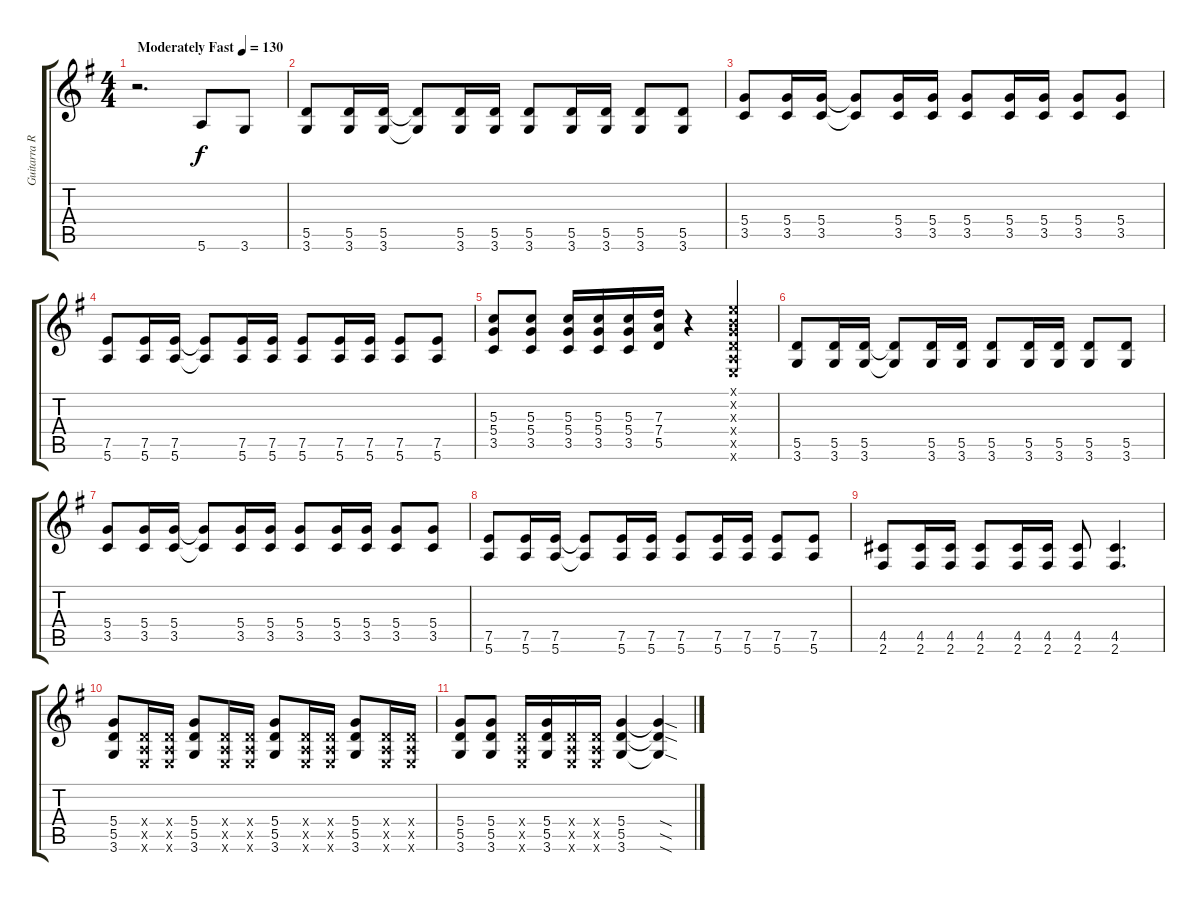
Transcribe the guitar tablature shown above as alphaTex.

\track ("Guitarra Rítmica" "Guitarra R") {instrument acousticguitarsteel}
\staff {score tabs}
\tuning (E4 B3 G3 D3 A2 E2) {hide}
\ts (4 4)
\tempo (130 "Moderately Fast")
\clef g2
\ks g
r.2{d dy f instrument acousticguitarsteel} 5.6.8 3.6.8 |
(5.5 3.6).8 (5.5 3.6).16 (5.5 3.6).16 (5.5{t} 3.6{t}).8 (5.5 3.6).16 (5.5 3.6).16 (5.5 3.6).8 (5.5 3.6).16 (5.5 3.6).16 (5.5 3.6).8 (5.5 3.6).8 |
(5.4 3.5).8 (5.4 3.5).16 (5.4 3.5).16 (5.4{t} 3.5{t}).8 (5.4 3.5).16 (5.4 3.5).16 (5.4 3.5).8 (5.4 3.5).16 (5.4 3.5).16 (5.4 3.5).8 (5.4 3.5).8 |
(7.5 5.6).8 (7.5 5.6).16 (7.5 5.6).16 (7.5{t} 5.6{t}).8 (7.5 5.6).16 (7.5 5.6).16 (7.5 5.6).8 (7.5 5.6).16 (7.5 5.6).16 (7.5 5.6).8 (7.5 5.6).8 |
(5.3 5.4 3.5).8 (5.3 5.4 3.5).8 (5.3 5.4 3.5).16 (5.3 5.4 3.5).16 (5.3 5.4 3.5).16 (7.3 7.4 5.5).16 r.4 (0.1{x} 0.2{x} 0.3{x} 0.4{x} 0.5{x} 0.6{x}).4 |
(5.5 3.6).8 (5.5 3.6).16 (5.5 3.6).16 (5.5{t} 3.6{t}).8 (5.5 3.6).16 (5.5 3.6).16 (5.5 3.6).8 (5.5 3.6).16 (5.5 3.6).16 (5.5 3.6).8 (5.5 3.6).8 |
(5.4 3.5).8 (5.4 3.5).16 (5.4 3.5).16 (5.4{t} 3.5{t}).8 (5.4 3.5).16 (5.4 3.5).16 (5.4 3.5).8 (5.4 3.5).16 (5.4 3.5).16 (5.4 3.5).8 (5.4 3.5).8 |
(7.5 5.6).8 (7.5 5.6).16 (7.5 5.6).16 (7.5{t} 5.6{t}).8 (7.5 5.6).16 (7.5 5.6).16 (7.5 5.6).8 (7.5 5.6).16 (7.5 5.6).16 (7.5 5.6).8 (7.5 5.6).8 |
(4.5 2.6).8 (4.5 2.6).16 (4.5 2.6).16 (4.5 2.6).8 (4.5 2.6).16 (4.5 2.6).16 (4.5 2.6).8 (4.5 2.6).4{d} |
(5.4 5.5 3.6).8 (0.4{x} 0.5{x} 0.6{x}).16 (0.4{x} 0.5{x} 0.6{x}).16 (5.4 5.5 3.6).8 (0.4{x} 0.5{x} 0.6{x}).16 (0.4{x} 0.5{x} 0.6{x}).16 (5.4 5.5 3.6).8 (0.4{x} 0.5{x} 0.6{x}).16 (0.4{x} 0.5{x} 0.6{x}).16 (5.4 5.5 3.6).8 (0.4{x} 0.5{x} 0.6{x}).16 (0.4{x} 0.5{x} 0.6{x}).16 |
(5.4 5.5 3.6).8 (5.4 5.5 3.6).8 (0.4{x} 0.5{x} 0.6{x}).16 (5.4 5.5 3.6).16 (0.4{x} 0.5{x} 0.6{x}).16 (0.4{x} 0.5{x} 0.6{x}).16 (5.4 5.5 3.6).4 (5.4{sod t} 5.5{sod t} 3.6{sod t}).4
